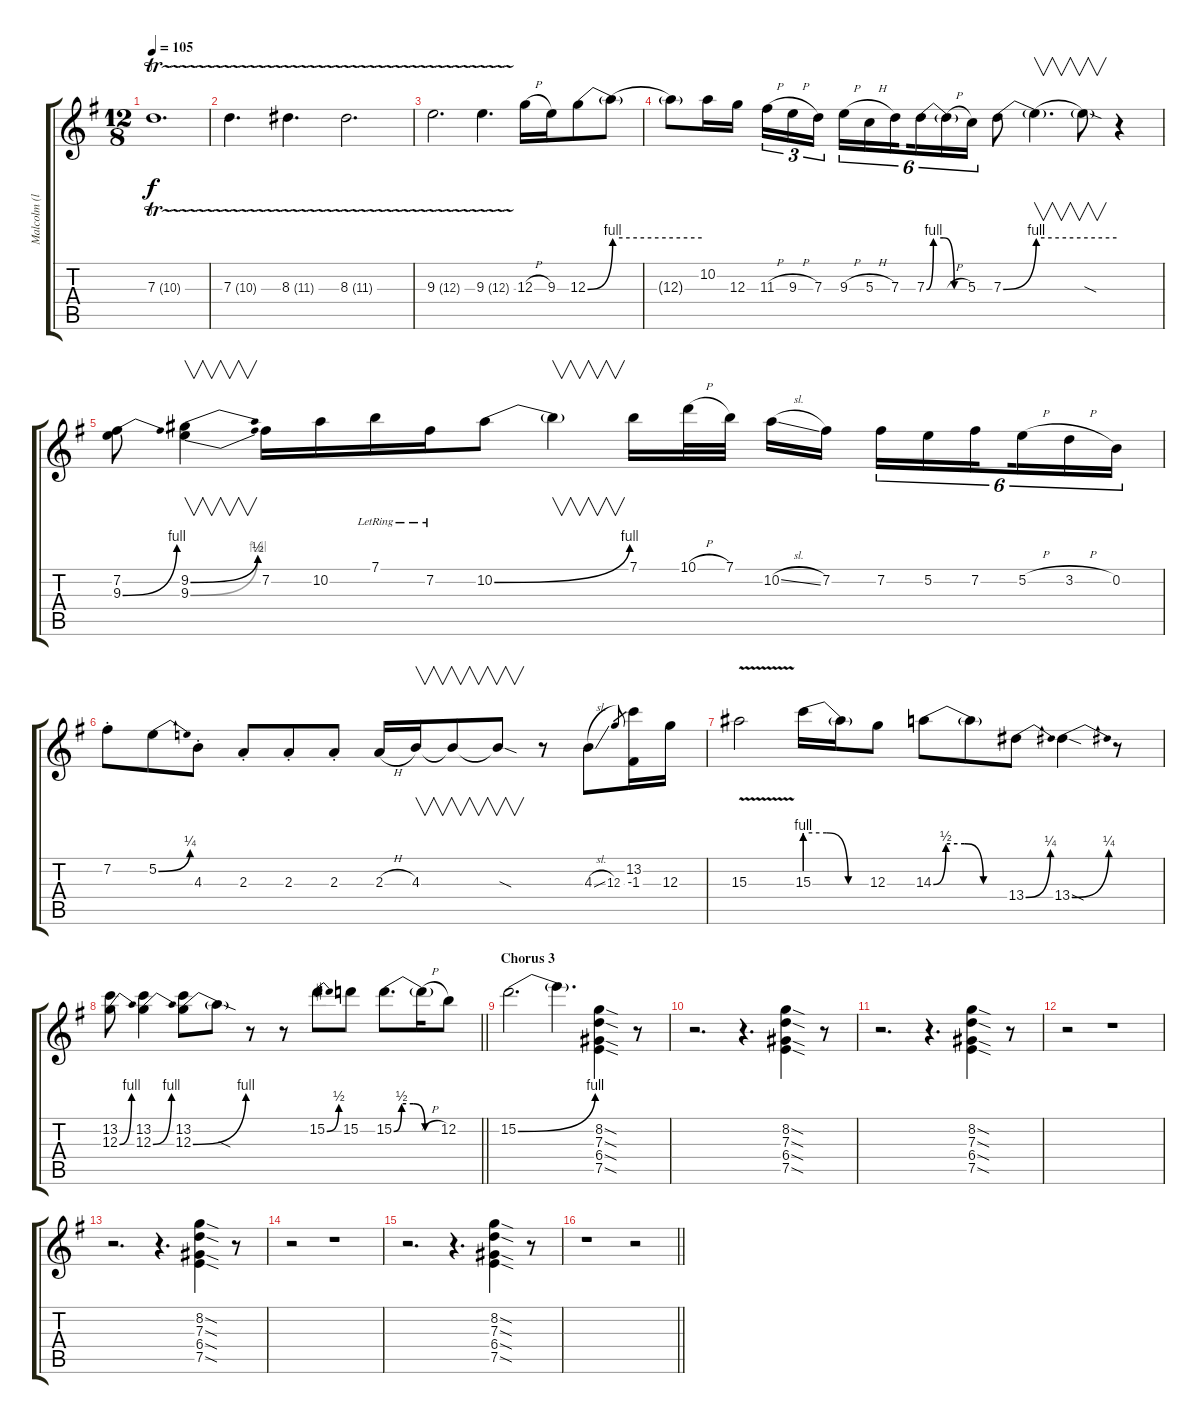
\track ("Malcolm (lead)" "Malcolm (l") {instrument overdrivenguitar}
\staff {score tabs}
\tuning (E4 B3 G3 D3 A2 E2) {hide}
\ts (12 8)
\tempo 105
\clef g2
\ks g
7.3{tr (10 32)}.1{d dy f} |
7.3{tr (10 32)}.4{d} 8.3{tr (11 32)}.4{d} 8.3{tr (11 32)}.2{d} |
9.3{tr (12 32)}.2{d} 9.3{tr (12 32)}.4{d} 12.3{h}.16 9.3.16 12.3{be (bend 0 0 60 4)}.8 12.3{be (hold 0 4 60 4) t}.8 |
12.3{t}.8 10.2.16 12.3.16{beam splitsecondary} 11.3{h}.16{tu (3 2)} 9.3{h}.16{tu (3 2)} 7.3.16{tu (3 2)} 9.3{h}.16{tu (6 4)} 5.3{h}.16{tu (6 4)} 7.3.16{tu (6 4) beam splitsecondary} 7.3{be (custom 0 0 10 4 25 4 40 0 60 0)}.16{tu (6 4)} 7.3{h t}.16{tu (6 4)} 5.3.16{tu (6 4)} 7.3{be (bend 0 0 60 4)}.8 7.3{be (hold 0 4 60 4) t}.4{v d} 7.3{sod t}.8{v} r.4 |
(7.2 9.3{be (bend 0 0 60 4)}).8 (9.2{be (bend 0 0 60 2)} 9.3{be (bend 0 0 60 4)}).4{v} 7.2.16 10.2.16 7.1{lr}.16 7.2{lr}.16 10.2{be (bend 0 0 60 4)}.8 10.2{t}.4{v} 7.1.16 10.1{h}.32 7.1.32 10.2{sl}.16 7.2.16{beam splitsecondary} 7.2.16{tu (6 4)} 5.2.16{tu (6 4)} 7.2.16{tu (6 4) beam splitsecondary} 5.2{h}.16{tu (6 4)} 3.2{h}.16{tu (6 4)} 0.2.16{tu (6 4)} |
7.2{st}.8 5.2{be (bend 0 0 60 1)}.8 4.3{st}.8 2.3{st}.8 2.3{st}.8 2.3{st}.8 2.3{h}.16 4.3.16{v} 4.3{t}.8{v} 4.3{sod t}.8{v} r.8 4.3{sl}.8 12.3.8{gr} (13.2 -1.3).16 12.3.16 |
15.3{v}.2 15.3{be (custom 0 4 20 4 40 0 60 0)}.16 15.3{t}.16 12.3.8 14.3{be (custom 0 0 10 2 25 2 40 0 60 0)}.8 14.3{t}.8 13.4{be (bend 0 0 60 1)}.8 13.4{be (bend 0 0 60 1) sod}.4 r.8 |
\barLineRight lightlight
(13.2 12.3{be (bend 0 0 60 4)}).8 (13.2 12.3{be (bend 0 0 60 4)}).4 (13.2 12.3{be (bend 0 0 60 4)}).8 12.3{sod t}.8 r.8 r.8 15.2{be (bend 0 0 60 2)}.8 15.2.8 15.2{be (custom 0 0 10 2 25 2 40 0 60 0)}.8{d} 15.2{h t}.16 12.2.8 |
\section ("" "Chorus 3")
15.2{be (bend 0 0 60 4)}.2{d} 15.2{t}.4{d} (8.2{sod} 7.3{sod} 6.4{sod} 7.5{sod}).4 r.8 |
r.2{d} r.4{d} (8.2{sod} 7.3{sod} 6.4{sod} 7.5{sod}).4 r.8 |
r.2{d} r.4{d} (8.2{sod} 7.3{sod} 6.4{sod} 7.5{sod}).4 r.8 |
r.2 r.1 |
r.2{d} r.4{d} (8.2{sod} 7.3{sod} 6.4{sod} 7.5{sod}).4 r.8 |
r.2 r.1 |
r.2{d} r.4{d} (8.2{sod} 7.3{sod} 6.4{sod} 7.5{sod}).4 r.8 |
\barLineRight lightlight
r.1 r.2
